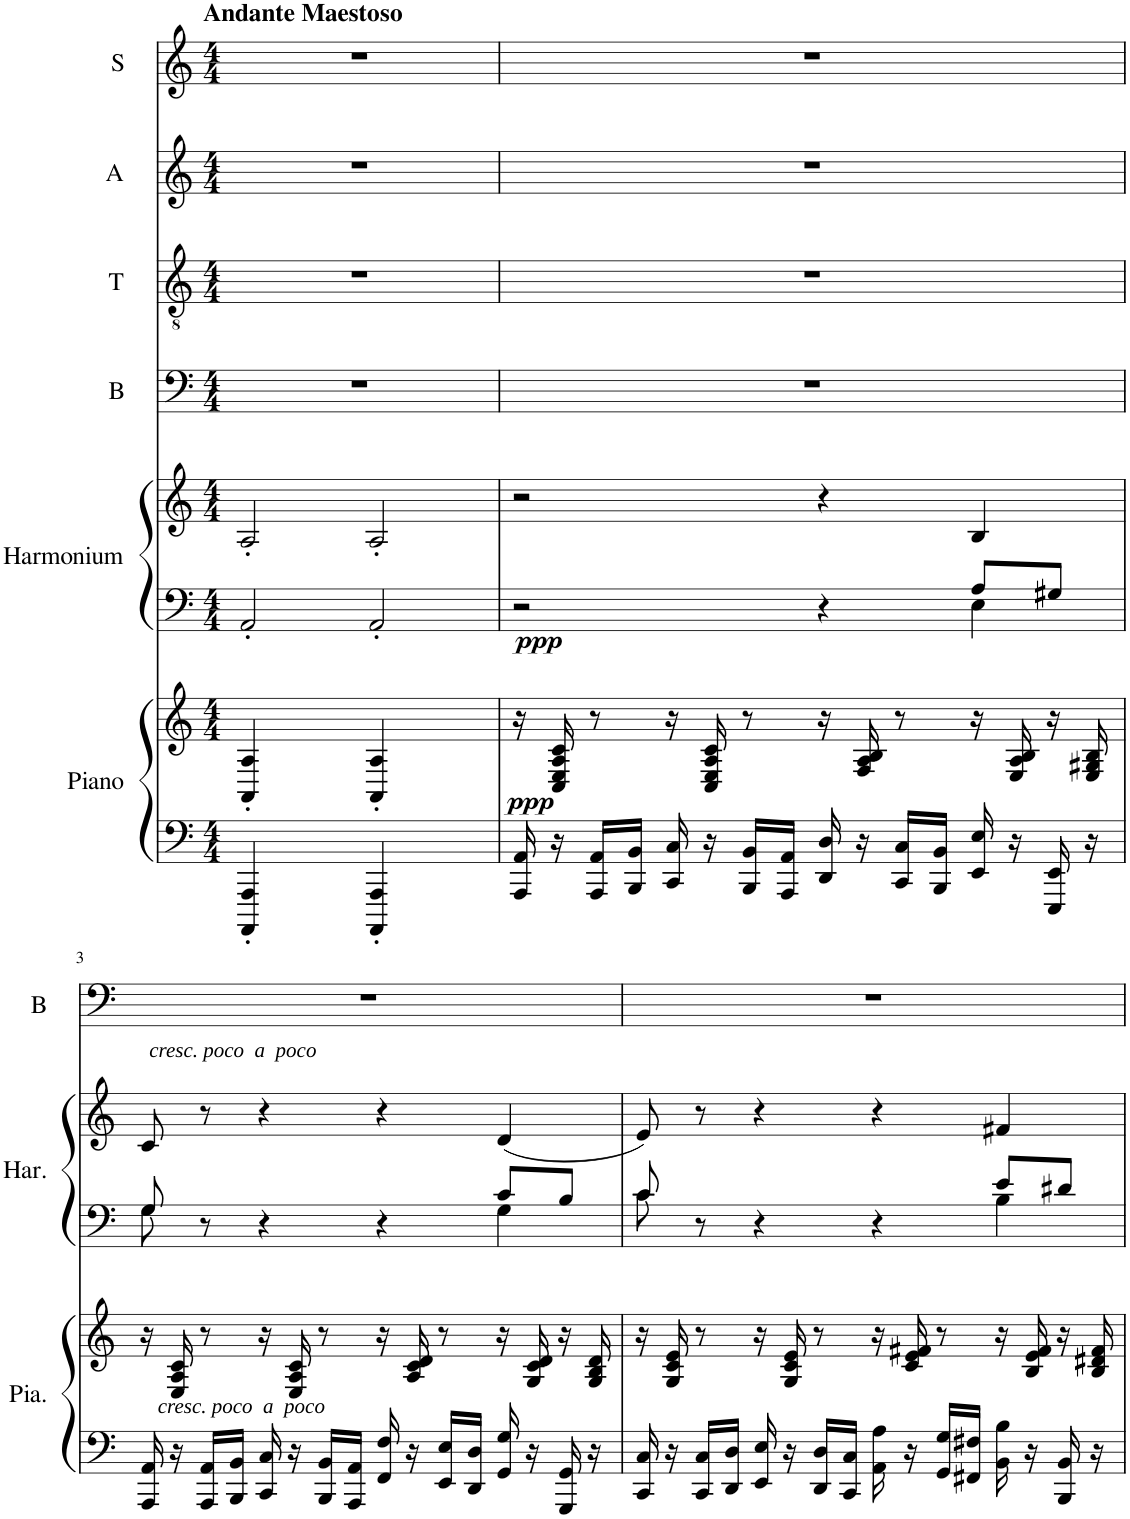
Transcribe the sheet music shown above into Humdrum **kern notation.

**kern	**kern	**dynam	**kern	**kern	**dynam	**kern	**dynam	**kern	**kern	**kern
*part6	*part6	*part6	*part5	*part5	*part5	*part4	*part4	*part3	*part2	*part1
*staff8	*staff7	*staff7/8	*staff6	*staff5	*staff5/6	*staff4	*staff4	*staff3	*staff2	*staff1
*I"Piano	*	*	*I"Harmonium	*	*	*I"B	*	*I"T	*I"A	*I"S
*I'Pia.	*	*	*I'Har.	*	*	*I'B	*	*I'T	*I'A	*I'S
*clefF4	*clefG2	*	*clefF4	*clefG2	*	*clefF4	*	*clefGv2	*clefG2	*clefG2
*k[]	*k[]	*	*k[]	*k[]	*	*k[]	*	*k[]	*k[]	*k[]
*M4/4	*M4/4	*	*M4/4	*M4/4	*	*M4/4	*	*M4/4	*M4/4	*M4/4
=1	=1	=1	=1	=1	=1	=1	=1	=1	=1	=1
!	!	!	!	!	!	!	!	!	!	!LO:TX:a:B:t=Andante Maestoso
!LO:N:n=1:head=solid	!	!	!	!	!	!	!	!	!	!
!LO:N:n=2:head=solid	!LO:N:n=1:head=solid	!	!	!	!	!	!	!	!	!
!	!LO:N:n=2:head=solid	!	!	!	!	!	!	!	!	!
2AAAA/' 2AAA/'	2AA/' 2A/'	.	2AA'/	2A'/	.	1r	.	1r	1r	1r
!LO:N:n=1:head=solid	!	!	!	!	!	!	!	!	!	!
!LO:N:n=2:head=solid	!LO:N:n=1:head=solid	!	!	!	!	!	!	!	!	!
!	!LO:N:n=2:head=solid	!	!	!	!	!	!	!	!	!
2AAAA/' 2AAA/'	2AA/' 2A/'	.	2AA'/	2A'/	.	.	.	.	.	.
=2	=2	=2	=2	=2	=2	=2	=2	=2	=2	=2
!LO:N:n=1:head=solid	!	!	!	!	!	!	!	!	!	!
!LO:N:n=2:head=solid	!	!LO:DY:b	!	!	!	!	!	!	!	!
*	*	*	*^	*^	*	*	*	*	*	*
16AAA/ 16AA/	16r	ppp	2r	2.ryy	2r	16ryy	.	1r	.	1r	1r	1r
!	!LO:N:n=1:head=solid	!	!	!	!	!	!	!	!	!	!	!
!	!LO:N:n=2:head=solid	!	!	!	!	!	!	!	!	!	!	!
!	!LO:N:n=3:head=solid	!	!	!	!	!	!	!	!	!	!	!
!	!LO:N:n=4:head=solid	!	!	!	!	!	!LO:DY:b	!	!	!	!	!
16r	16C/ 16E/ 16A/ 16c/	.	.	.	.	2...ryy	ppp	.	.	.	.	.
!LO:N:n=1:head=solid	!	!	!	!	!	!	!	!	!	!	!	!
!LO:N:n=2:head=solid	!	!	!	!	!	!	!	!	!	!	!	!
16AAA/ 16AA/LL	8r	.	.	.	.	.	.	.	.	.	.	.
!LO:N:n=1:head=solid	!	!	!	!	!	!	!	!	!	!	!	!
!LO:N:n=2:head=solid	!	!	!	!	!	!	!	!	!	!	!	!
16BBB/ 16BB/JJ	.	.	.	.	.	.	.	.	.	.	.	.
!LO:N:n=1:head=solid	!	!	!	!	!	!	!	!	!	!	!	!
!LO:N:n=2:head=solid	!	!	!	!	!	!	!	!	!	!	!	!
16CC/ 16C/	16r	.	.	.	.	.	.	.	.	.	.	.
!	!LO:N:n=1:head=solid	!	!	!	!	!	!	!	!	!	!	!
!	!LO:N:n=2:head=solid	!	!	!	!	!	!	!	!	!	!	!
!	!LO:N:n=3:head=solid	!	!	!	!	!	!	!	!	!	!	!
!	!LO:N:n=4:head=solid	!	!	!	!	!	!	!	!	!	!	!
16r	16C/ 16E/ 16A/ 16c/	.	.	.	.	.	.	.	.	.	.	.
!LO:N:n=1:head=solid	!	!	!	!	!	!	!	!	!	!	!	!
!LO:N:n=2:head=solid	!	!	!	!	!	!	!	!	!	!	!	!
16BBB/ 16BB/LL	8r	.	.	.	.	.	.	.	.	.	.	.
!LO:N:n=1:head=solid	!	!	!	!	!	!	!	!	!	!	!	!
!LO:N:n=2:head=solid	!	!	!	!	!	!	!	!	!	!	!	!
16AAA/ 16AA/JJ	.	.	.	.	.	.	.	.	.	.	.	.
!LO:N:n=1:head=solid	!	!	!	!	!	!	!	!	!	!	!	!
!LO:N:n=2:head=solid	!	!	!	!	!	!	!	!	!	!	!	!
16DD/ 16D/	16r	.	4r	.	4r	.	.	.	.	.	.	.
!	!LO:N:n=1:head=solid	!	!	!	!	!	!	!	!	!	!	!
!	!LO:N:n=2:head=solid	!	!	!	!	!	!	!	!	!	!	!
!	!LO:N:n=3:head=solid	!	!	!	!	!	!	!	!	!	!	!
16r	16F/ 16A/ 16B/	.	.	.	.	.	.	.	.	.	.	.
!LO:N:n=1:head=solid	!	!	!	!	!	!	!	!	!	!	!	!
!LO:N:n=2:head=solid	!	!	!	!	!	!	!	!	!	!	!	!
16CC/ 16C/LL	8r	.	.	.	.	.	.	.	.	.	.	.
!LO:N:n=1:head=solid	!	!	!	!	!	!	!	!	!	!	!	!
!LO:N:n=2:head=solid	!	!	!	!	!	!	!	!	!	!	!	!
16BBB/ 16BB/JJ	.	.	.	.	.	.	.	.	.	.	.	.
!LO:N:n=1:head=solid	!	!	!	!	!	!	!	!	!	!	!	!
!LO:N:n=2:head=solid	!	!	!	!	!	!	!	!	!	!	!	!
16EE/ 16E/	16r	.	8A/L	4E\	4B/	.	.	.	.	.	.	.
!	!LO:N:n=1:head=solid	!	!	!	!	!	!	!	!	!	!	!
!	!LO:N:n=2:head=solid	!	!	!	!	!	!	!	!	!	!	!
!	!LO:N:n=3:head=solid	!	!	!	!	!	!	!	!	!	!	!
16r	16E/ 16A/ 16B/	.	.	.	.	.	.	.	.	.	.	.
!LO:N:n=1:head=solid	!	!	!	!	!	!	!	!	!	!	!	!
!LO:N:n=2:head=solid	!	!	!	!	!	!	!	!	!	!	!	!
16EEE/ 16EE/	16r	.	8G#X/J	.	.	.	.	.	.	.	.	.
!	!LO:N:n=1:head=solid	!	!	!	!	!	!	!	!	!	!	!
!	!LO:N:n=2:head=solid	!	!	!	!	!	!	!	!	!	!	!
!	!LO:N:n=3:head=solid	!	!	!	!	!	!	!	!	!	!	!
16r	16E/ 16G#X/ 16B/	.	.	.	.	.	.	.	.	.	.	.
!!LO:LB:g=z
=3	=3	=3	=3	=3	=3	=3	=3	=3	=3	=3	=3	=3
!LO:N:n=1:head=solid	!	!	!	!	!	!	!	!	!	!	!	!
!LO:N:n=2:head=solid	!	!	!	!	!	!	!	!	!LO:DY:b	!	!	!
*	*^	*	*	*	*v	*v	*	*	*	*	*	*
16AAA/ 16AA/	16r	8.ryy	.	8G/	8G\	8c/	.	1r	other-dynamics	1r	1r	1r
!	!LO:N:n=1:head=solid	!	!	!	!	!	!	!	!	!	!	!
!	!LO:N:n=2:head=solid	!	!	!	!	!	!	!	!	!	!	!
!	!LO:N:n=3:head=solid	!	!	!	!	!	!	!	!	!	!	!
16r	16E/ 16A/ 16c/	.	.	.	.	.	.	.	.	.	.	.
!LO:N:n=1:head=solid	!	!	!	!	!	!	!	!	!	!	!	!
!LO:N:n=2:head=solid	!	!	!	!	!	!	!	!	!	!	!	!
16AAA/ 16AA/LL	8r	.	.	8r	8ryy	8r	.	.	.	.	.	.
!LO:N:n=1:head=solid	!	!	!	!	!	!	!	!	!	!	!	!
!LO:N:n=2:head=solid	!	!	!LO:DY:b	!	!	!	!	!	!	!	!	!
16BBB/ 16BB/JJ	.	2ryy	other-dynamics	.	.	.	.	.	.	.	.	.
*	*	*	*	*v	*v	*	*	*	*	*	*	*
!LO:N:n=1:head=solid	!	!	!	!	!	!	!	!	!	!	!
!LO:N:n=2:head=solid	!	!	!	!	!	!	!	!	!	!	!
16CC/ 16C/	16r	.	.	4r	4r	.	.	.	.	.	.
!	!LO:N:n=1:head=solid	!	!	!	!	!	!	!	!	!	!
!	!LO:N:n=2:head=solid	!	!	!	!	!	!	!	!	!	!
!	!LO:N:n=3:head=solid	!	!	!	!	!	!	!	!	!	!
16r	16E/ 16A/ 16c/	.	.	.	.	.	.	.	.	.	.
!LO:N:n=1:head=solid	!	!	!	!	!	!	!	!	!	!	!
!LO:N:n=2:head=solid	!	!	!	!	!	!	!	!	!	!	!
16BBB/ 16BB/LL	8r	.	.	.	.	.	.	.	.	.	.
!LO:N:n=1:head=solid	!	!	!	!	!	!	!	!	!	!	!
!LO:N:n=2:head=solid	!	!	!	!	!	!	!	!	!	!	!
16AAA/ 16AA/JJ	.	.	.	.	.	.	.	.	.	.	.
!LO:N:n=1:head=solid	!	!	!	!	!	!	!	!	!	!	!
!LO:N:n=2:head=solid	!	!	!	!	!	!	!	!	!	!	!
16FF/ 16F/	16r	.	.	4r	4r	.	.	.	.	.	.
!	!LO:N:n=1:head=solid	!	!	!	!	!	!	!	!	!	!
!	!LO:N:n=2:head=solid	!	!	!	!	!	!	!	!	!	!
!	!LO:N:n=3:head=solid	!	!	!	!	!	!	!	!	!	!
16r	16A/ 16c/ 16d/	.	.	.	.	.	.	.	.	.	.
!LO:N:n=1:head=solid	!	!	!	!	!	!	!	!	!	!	!
!LO:N:n=2:head=solid	!	!	!	!	!	!	!	!	!	!	!
16EE/ 16E/LL	8r	.	.	.	.	.	.	.	.	.	.
!LO:N:n=1:head=solid	!	!	!	!	!	!	!	!	!	!	!
!LO:N:n=2:head=solid	!	!	!	!	!	!	!	!	!	!	!
16DD/ 16D/JJ	.	4ryy	.	.	.	.	.	.	.	.	.
!LO:N:n=1:head=solid	!	!	!	!	!	!	!	!	!	!	!
!LO:N:n=2:head=solid	!	!	!	!	!	!	!	!	!	!	!
*	*	*	*	*^	*	*	*	*	*	*	*
16GG/ 16G/	16r	.	.	8c/L	4G\	(4d/	.	.	.	.	.	.
!	!LO:N:n=1:head=solid	!	!	!	!	!	!	!	!	!	!	!
!	!LO:N:n=2:head=solid	!	!	!	!	!	!	!	!	!	!	!
!	!LO:N:n=3:head=solid	!	!	!	!	!	!	!	!	!	!	!
16r	16G/ 16c/ 16d/	.	.	.	.	.	.	.	.	.	.	.
!LO:N:n=1:head=solid	!	!	!	!	!	!	!	!	!	!	!	!
!LO:N:n=2:head=solid	!	!	!	!	!	!	!	!	!	!	!	!
16GGG/ 16GG/	16r	.	.	8B/J	.	.	.	.	.	.	.	.
!	!LO:N:n=1:head=solid	!	!	!	!	!	!	!	!	!	!	!
!	!LO:N:n=2:head=solid	!	!	!	!	!	!	!	!	!	!	!
!	!LO:N:n=3:head=solid	!	!	!	!	!	!	!	!	!	!	!
16r	16G/ 16B/ 16d/	16ryy	.	.	.	.	.	.	.	.	.	.
=4	=4	=4	=4	=4	=4	=4	=4	=4	=4	=4	=4	=4
!LO:N:n=1:head=solid	!	!	!	!	!	!	!	!	!	!	!	!
!LO:N:n=2:head=solid	!	!	!	!	!	!	!	!	!	!	!	!
*	*v	*v	*	*	*	*	*	*	*	*	*	*
16CC/ 16C/	16r	.	8c/	8c\	8e/)	.	1r	.	1r	1r	1r
!	!LO:N:n=1:head=solid	!	!	!	!	!	!	!	!	!	!
!	!LO:N:n=2:head=solid	!	!	!	!	!	!	!	!	!	!
!	!LO:N:n=3:head=solid	!	!	!	!	!	!	!	!	!	!
16r	16G/ 16c/ 16e/	.	.	.	.	.	.	.	.	.	.
!LO:N:n=1:head=solid	!	!	!	!	!	!	!	!	!	!	!
!LO:N:n=2:head=solid	!	!	!	!	!	!	!	!	!	!	!
16CC/ 16C/LL	8r	.	8r	8ryy	8r	.	.	.	.	.	.
!LO:N:n=1:head=solid	!	!	!	!	!	!	!	!	!	!	!
!LO:N:n=2:head=solid	!	!	!	!	!	!	!	!	!	!	!
16DD/ 16D/JJ	.	.	.	.	.	.	.	.	.	.	.
*	*	*	*v	*v	*	*	*	*	*	*	*
!LO:N:n=1:head=solid	!	!	!	!	!	!	!	!	!	!
!LO:N:n=2:head=solid	!	!	!	!	!	!	!	!	!	!
16EE/ 16E/	16r	.	4r	4r	.	.	.	.	.	.
!	!LO:N:n=1:head=solid	!	!	!	!	!	!	!	!	!
!	!LO:N:n=2:head=solid	!	!	!	!	!	!	!	!	!
!	!LO:N:n=3:head=solid	!	!	!	!	!	!	!	!	!
16r	16G/ 16c/ 16e/	.	.	.	.	.	.	.	.	.
!LO:N:n=1:head=solid	!	!	!	!	!	!	!	!	!	!
!LO:N:n=2:head=solid	!	!	!	!	!	!	!	!	!	!
16DD/ 16D/LL	8r	.	.	.	.	.	.	.	.	.
!LO:N:n=1:head=solid	!	!	!	!	!	!	!	!	!	!
!LO:N:n=2:head=solid	!	!	!	!	!	!	!	!	!	!
16CC/ 16C/JJ	.	.	.	.	.	.	.	.	.	.
!LO:N:n=1:head=solid	!	!	!	!	!	!	!	!	!	!
!LO:N:n=2:head=solid	!	!	!	!	!	!	!	!	!	!
16AA\ 16A\	16r	.	4r	4r	.	.	.	.	.	.
!	!LO:N:n=1:head=solid	!	!	!	!	!	!	!	!	!
!	!LO:N:n=2:head=solid	!	!	!	!	!	!	!	!	!
!	!LO:N:n=3:head=solid	!	!	!	!	!	!	!	!	!
16r	16c/ 16e/ 16f#X/	.	.	.	.	.	.	.	.	.
!LO:N:n=1:head=solid	!	!	!	!	!	!	!	!	!	!
!LO:N:n=2:head=solid	!	!	!	!	!	!	!	!	!	!
16GG/ 16G/LL	8r	.	.	.	.	.	.	.	.	.
!LO:N:n=1:head=solid	!	!	!	!	!	!	!	!	!	!
!LO:N:n=2:head=solid	!	!	!	!	!	!	!	!	!	!
16FF#X/ 16F#X/JJ	.	.	.	.	.	.	.	.	.	.
!LO:N:n=1:head=solid	!	!	!	!	!	!	!	!	!	!
!LO:N:n=2:head=solid	!	!	!	!	!	!	!	!	!	!
*	*	*	*^	*	*	*	*	*	*	*
16BB\ 16B\	16r	.	8e/L	4B\	4f#X/	.	.	.	.	.	.
!	!LO:N:n=1:head=solid	!	!	!	!	!	!	!	!	!	!
!	!LO:N:n=2:head=solid	!	!	!	!	!	!	!	!	!	!
!	!LO:N:n=3:head=solid	!	!	!	!	!	!	!	!	!	!
16r	16B/ 16e/ 16f#/	.	.	.	.	.	.	.	.	.	.
!LO:N:n=1:head=solid	!	!	!	!	!	!	!	!	!	!	!
!LO:N:n=2:head=solid	!	!	!	!	!	!	!	!	!	!	!
16BBB/ 16BB/	16r	.	8d#X/J	.	.	.	.	.	.	.	.
!	!LO:N:n=1:head=solid	!	!	!	!	!	!	!	!	!	!
!	!LO:N:n=2:head=solid	!	!	!	!	!	!	!	!	!	!
!	!LO:N:n=3:head=solid	!	!	!	!	!	!	!	!	!	!
16r	16B/ 16d#X/ 16f#/	.	.	.	.	.	.	.	.	.	.
*	*	*	*v	*v	*	*	*	*	*	*	*
=	=	=	=	=	=	=	=	=	=	=
*-	*-	*-	*-	*-	*-	*-	*-	*-	*-	*-
